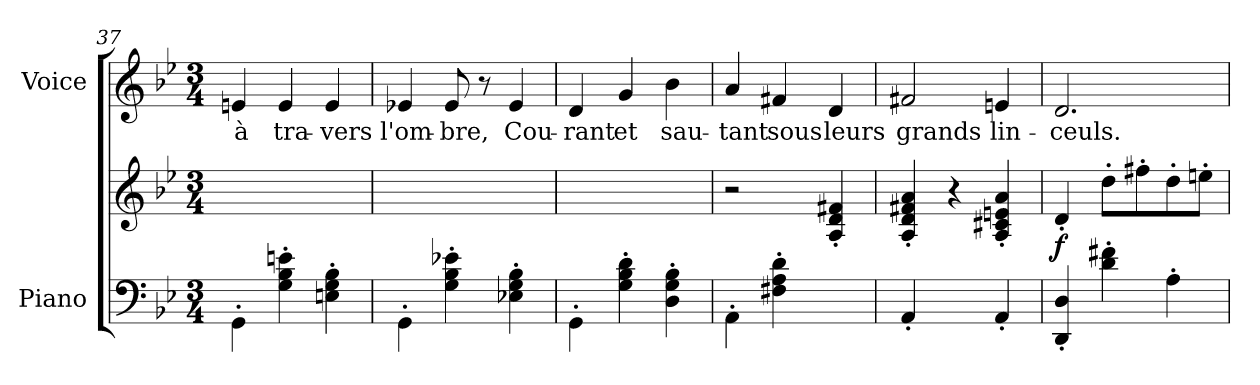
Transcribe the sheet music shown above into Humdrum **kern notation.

**kern	**kern	**dynam	**kern	**text
*part2	*part2	*part2	*part1	*part1
*staff3	*staff2	*staff2/3	*staff1	*staff1
*I"Piano	*	*	*I"Voice	*
*I'Pno	*	*	*	*
*clefF4	*clefG2	*	*clefG2	*
*k[b-e-]	*k[b-e-]	*	*k[b-e-]	*
*M3/4	*M3/4	*	*M3/4	*
=37	=37	=37	=37	=37
*^	*	*	*	*
!	!	!	!	!	!LO:LY:b
4ryy	4GG'\	2.ryy	.	4en/	à
!	!	!	!	!	!LO:LY:b
4G\' 4B-\' 4en\'	2ryy	.	.	4e/	tra-
!	!	!	!	!	!LO:LY:b
4En\' 4G\' 4B-\'	.	.	.	4e/	-vers
=38	=38	=38	=38	=38	=38
!	!	!	!	!	!LO:LY:b
4ryy	4GG'\	2.ryy	.	4e-X/	l'om-
!	!	!	!	!	!LO:LY:b
4G\' 4B-\' 4e-X\'	2ryy	.	.	8e-/	-bre,
.	.	.	.	8r	.
!	!	!	!	!	!LO:LY:b
4E-X\' 4G\' 4B-\'	.	.	.	4e-/	Cou-
=39	=39	=39	=39	=39	=39
!	!	!	!	!	!LO:LY:b
4ryy	4GG'\	2.ryy	.	4d/	-rant
!	!	!	!	!	!LO:LY:b
4G\' 4B-\' 4d\'	2ryy	.	.	4g/	et
!	!	!	!	!	!LO:LY:b
4D\' 4G\' 4B-\'	.	.	.	4b-\	sau-
=40	=40	=40	=40	=40	=40
!	!	!	!	!	!LO:LY:b
4ryy	4AA'\	2r	.	4a/	-tant
!	!	!	!	!	!LO:LY:b
4F#X\' 4A\' 4d\'	2ryy	.	.	4f#X/	sous
!	!	!	!	!	!LO:LY:b
4ryy	.	4A/' 4d/' 4f#X/'	.	4d/	leurs
*v	*v	*	*	*	*
!!LO:LB:g=z
=41	=41	=41	=41	=41
!	!	!	!	!LO:LY:b
4AA'/	4A/' 4d/' 4f#X/' 4a/'	.	2f#X/	grands
4ryy	4r	.	.	.
!	!	!	!	!LO:LY:b
4AA'/	4A/' 4c#X/' 4en/' 4a/'	.	4en/	lin-
=42	=42	=42	=42	=42
!	!	!LO:DY:b	!	!LO:LY:b
4DD/' 4D/'	4d'/	f	2.d/	-ceuls.
4d\' 4f#X\'	8dd'\L	.	.	.
.	8ff#X'\	.	.	.
4A'\	8dd'\	.	.	.
.	8een'\J	.	.	.
=	=	=	=	=
*-	*-	*-	*-	*-
